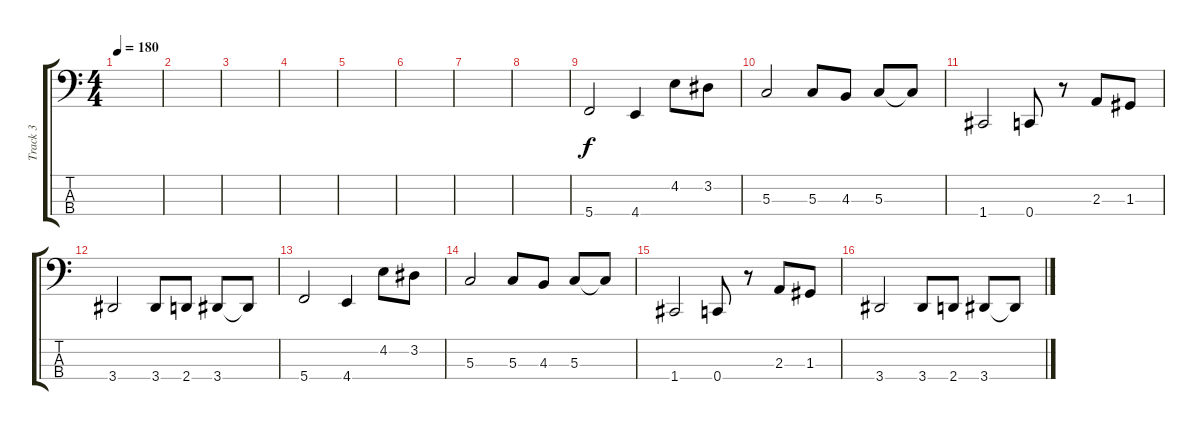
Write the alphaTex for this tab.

\track ("Track 3" "Track 3") {instrument slapbass1}
\staff {score tabs}
\tuning (F2 C2 G1 C1) {hide}
\ts (4 4)
\tempo 180
\clef f4
\ks c
|
|
|
|
|
|
|
|
5.4.2 4.4.4 4.2.8 3.2.8 |
5.3.2 5.3.8 4.3.8 5.3.8 5.3{t}.8 |
1.4.2 0.4.8 r.8 2.3.8 1.3.8 |
3.4.2 3.4.8 2.4.8 3.4.8 3.4{t}.8 |
5.4.2 4.4.4 4.2.8 3.2.8 |
5.3.2 5.3.8 4.3.8 5.3.8 5.3{t}.8 |
1.4.2 0.4.8 r.8 2.3.8 1.3.8 |
3.4.2 3.4.8 2.4.8 3.4.8 3.4{t}.8
